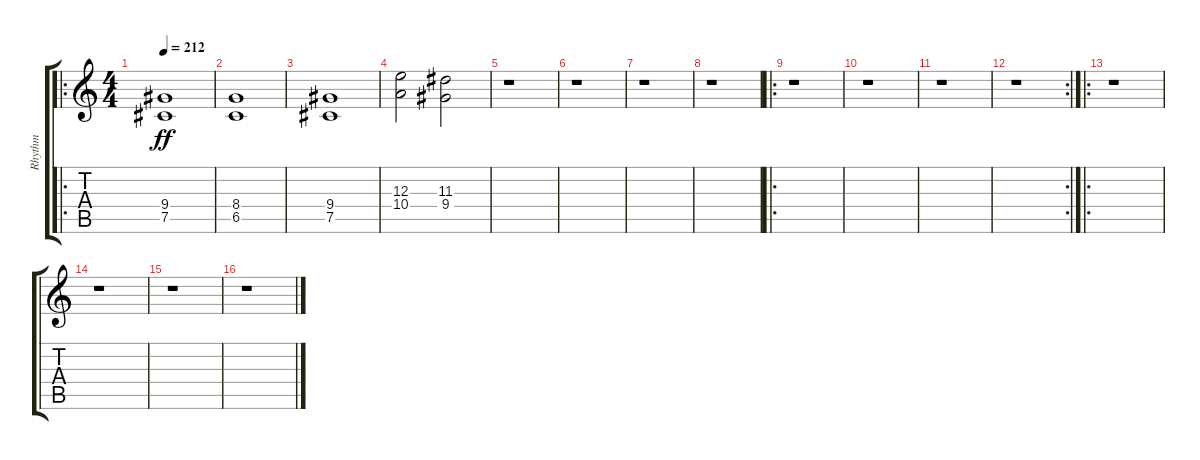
\track ("Rhythm" "Rhythm") {instrument distortionguitar}
\staff {score tabs}
\tuning (Db4 Ab3 E3 B2 Gb2 Db2) {hide}
\ro
\ts (4 4)
\tempo 212
\clef g2
\ks c
(9.4 7.5).1{dy ff} |
(8.4 6.5).1 |
(9.4 7.5).1 |
(12.3 10.4).2 (11.3 9.4).2 |
r.1 |
r.1 |
r.1 |
r.1 |
\ro
r.1 |
r.1 |
r.1 |
\rc 2
r.1 |
\ro
r.1 |
r.1 |
r.1 |
r.1
